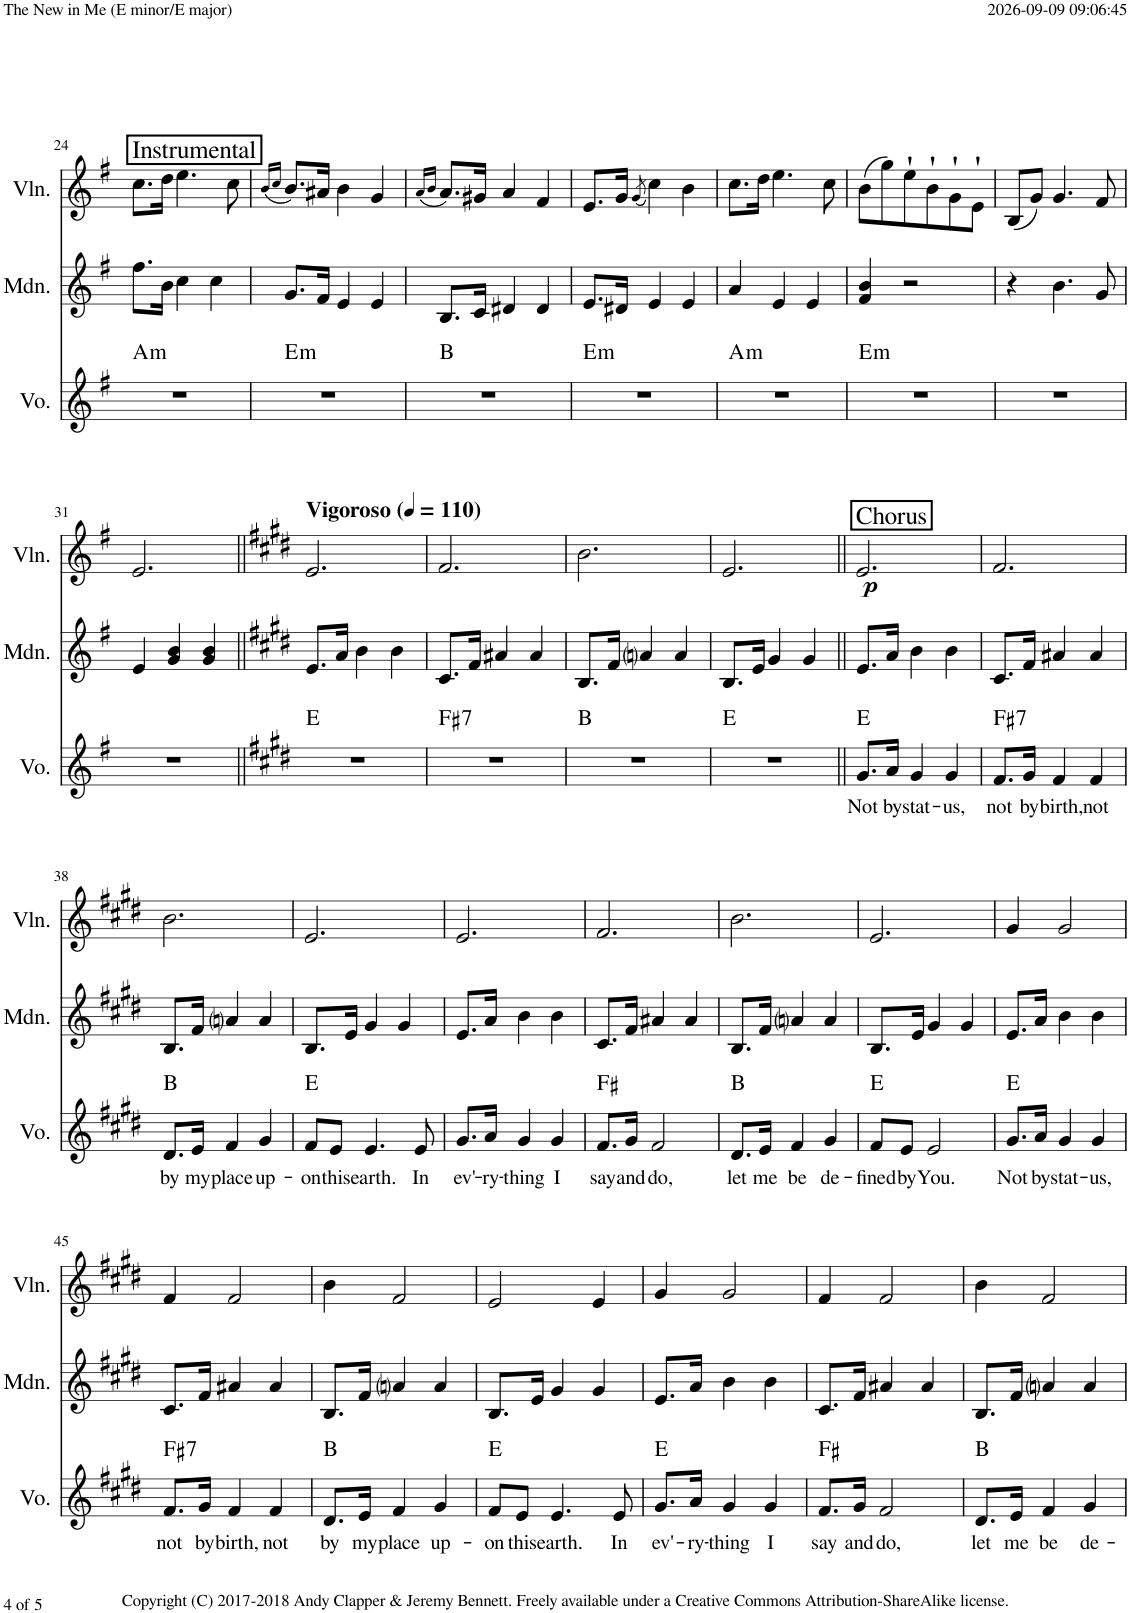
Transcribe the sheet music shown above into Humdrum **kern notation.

**kern	**text	**harte	**kern	**kern	**dynam
*part3	*part3	*part3	*part2	*part1	*part1
*staff3	*staff3	*	*staff2	*staff1	*staff1
*I"Voice	*	*	*I"Mandolin	*I"Violin	*
*I'Vo.	*	*	*I'Mdn.	*I'Vln.	*
!!LO:PB:g=z
*clefG2	*	*	*clefG2	*clefG2	*
*k[f#]	*	*	*k[f#]	*k[f#]	*
*M3/4	*	*	*M3/4	*M3/4	*
=24	=24	=24	=24	=24	=24
!	!	!LO:H:kt=m	!	!LO:TX:a:t=Instrumental	!
2.r	.	A:min	8.ff#\L	8.cc\L	.
.	.	.	16b\Jk	16dd\Jk	.
.	.	.	4cc\	4.ee\	.
.	.	.	4cc\	.	.
.	.	.	.	8cc\	.
=25	=25	=25	=25	=25	=25
.	.	.	.	(16qb/LL	.
.	.	.	.	16qcc/JJ	.
!	!	!LO:H:kt=m	!	!	!
2.r	.	E:min	8.g/L	8.b/L)	.
.	.	.	16f#/Jk	16a#X/Jk	.
.	.	.	4e/	4b\	.
.	.	.	4e/	4g/	.
=26	=26	=26	=26	=26	=26
.	.	.	.	(16qa/LL	.
.	.	.	.	16qb/JJ	.
2.r	.	B:maj	8.B/L	8.a/L)	.
.	.	.	16c/Jk	16g#X/Jk	.
.	.	.	4d#X/	4a/	.
.	.	.	4d#/	4f#/	.
=27	=27	=27	=27	=27	=27
!	!	!LO:H:kt=m	!	!	!
2.r	.	E:min	8.e/L	8.e/L	.
.	.	.	16d#X/Jk	16g/Jk	.
.	.	.	.	(8qg/	.
.	.	.	4e/	4cc\)	.
.	.	.	4e/	4b\	.
=28	=28	=28	=28	=28	=28
!	!	!LO:H:kt=m	!	!	!
2.r	.	A:min	4a/	8.cc\L	.
.	.	.	.	16dd\Jk	.
.	.	.	4e/	4.ee\	.
.	.	.	4e/	.	.
.	.	.	.	8cc\	.
=29	=29	=29	=29	=29	=29
!	!	!LO:H:kt=m	!	!	!
2.r	.	E:min	4f#/ 4b/	(8b\L	.
.	.	.	.	8gg\)	.
.	.	.	2r	8ee`\	.
.	.	.	.	8b`\	.
.	.	.	.	8g`\	.
.	.	.	.	8e`\J	.
=30	=30	=30	=30	=30	=30
2.r	.	.	4r	(8B/L	.
.	.	.	.	8g/J)	.
.	.	.	4.b\	4.g/	.
.	.	.	8g/	8f#/	.
!!LO:LB:g=z
=31	=31	=31	=31	=31	=31
2.r	.	.	4e/	2.e/	.
.	.	.	4g/ 4b/	.	.
.	.	.	4g/ 4b/	.	.
=32||	=32||	=32||	=32||	=32||	=32||
*k[f#c#g#d#]	*	*	*k[f#c#g#d#]	*k[f#c#g#d#]	*
*	*	*	*	*MM110	*
!	!	!	!	!LO:TX:a:B:t=Vigoroso	!
2.r	.	E:maj	8.e/L	2.e/	.
.	.	.	16a/Jk	.	.
.	.	.	4b\	.	.
.	.	.	4b\	.	.
=33	=33	=33	=33	=33	=33
!	!	!LO:H:kt=7	!	!	!
2.r	.	F#:7	8.c#/L	2.f#/	.
.	.	.	16f#/Jk	.	.
.	.	.	4a#X/	.	.
.	.	.	4a#/	.	.
=34	=34	=34	=34	=34	=34
2.r	.	B:maj	8.B/L	2.b\	.
.	.	.	16f#/Jk	.	.
.	.	.	4ani/	.	.
.	.	.	4a/	.	.
=35	=35	=35	=35	=35	=35
2.r	.	E:maj	8.B/L	2.e/	.
.	.	.	16e/Jk	.	.
.	.	.	4g#/	.	.
.	.	.	4g#/	.	.
=36||	=36||	=36||	=36||	=36||	=36||
!	!	!	!	!LO:TX:a:t=Chorus	!
!	!LO:LY:b	!	!	!	!LO:DY:b
8.g#/L	Not	E:maj	8.e/L	2.e/	p
!	!LO:LY:b	!	!	!	!
16a/Jk	by	.	16a/Jk	.	.
!	!LO:LY:b	!	!	!	!
4g#/	stat-	.	4b\	.	.
!	!LO:LY:b	!	!	!	!
4g#/	-us,	.	4b\	.	.
=37	=37	=37	=37	=37	=37
!	!LO:LY:b	!LO:H:kt=7	!	!	!
8.f#/L	not	F#:7	8.c#/L	2.f#/	.
!	!LO:LY:b	!	!	!	!
16g#/Jk	by	.	16f#/Jk	.	.
!	!LO:LY:b	!	!	!	!
4f#/	birth,	.	4a#X/	.	.
!	!LO:LY:b	!	!	!	!
4f#/	not	.	4a#/	.	.
!!LO:LB:g=z
=38	=38	=38	=38	=38	=38
!	!LO:LY:b	!	!	!	!
8.d#/L	by	B:maj	8.B/L	2.b\	.
!	!LO:LY:b	!	!	!	!
16e/Jk	my	.	16f#/Jk	.	.
!	!LO:LY:b	!	!	!	!
4f#/	place	.	4ani/	.	.
!	!LO:LY:b	!	!	!	!
4g#/	up-	.	4a/	.	.
=39	=39	=39	=39	=39	=39
!	!LO:LY:b	!	!	!	!
8f#/L	-on	E:maj	8.B/L	2.e/	.
!	!LO:LY:b	!	!	!	!
8e/J	this	.	.	.	.
.	.	.	16e/Jk	.	.
!	!LO:LY:b	!	!	!	!
4.e/	earth.	.	4g#/	.	.
.	.	.	4g#/	.	.
!	!LO:LY:b	!	!	!	!
8e/	In	.	.	.	.
=40	=40	=40	=40	=40	=40
!	!LO:LY:b	!	!	!	!
8.g#/L	ev'-	.	8.e/L	2.e/	.
!	!LO:LY:b	!	!	!	!
16a/Jk	-ry-	.	16a/Jk	.	.
!	!LO:LY:b	!	!	!	!
4g#/	-thing	.	4b\	.	.
!	!LO:LY:b	!	!	!	!
4g#/	I	.	4b\	.	.
=41	=41	=41	=41	=41	=41
!	!LO:LY:b	!	!	!	!
8.f#/L	say	F#:maj	8.c#/L	2.f#/	.
!	!LO:LY:b	!	!	!	!
16g#/Jk	and	.	16f#/Jk	.	.
!	!LO:LY:b	!	!	!	!
2f#/	do,	.	4a#X/	.	.
.	.	.	4a#/	.	.
=42	=42	=42	=42	=42	=42
!	!LO:LY:b	!	!	!	!
8.d#/L	let	B:maj	8.B/L	2.b\	.
!	!LO:LY:b	!	!	!	!
16e/Jk	me	.	16f#/Jk	.	.
!	!LO:LY:b	!	!	!	!
4f#/	be	.	4ani/	.	.
!	!LO:LY:b	!	!	!	!
4g#/	de-	.	4a/	.	.
=43	=43	=43	=43	=43	=43
!	!LO:LY:b	!	!	!	!
8f#/L	-fined	E:maj	8.B/L	2.e/	.
!	!LO:LY:b	!	!	!	!
8e/J	by	.	.	.	.
.	.	.	16e/Jk	.	.
!	!LO:LY:b	!	!	!	!
2e/	You.	.	4g#/	.	.
.	.	.	4g#/	.	.
=44	=44	=44	=44	=44	=44
!	!LO:LY:b	!	!	!	!
8.g#/L	Not	E:maj	8.e/L	4g#/	.
!	!LO:LY:b	!	!	!	!
16a/Jk	by	.	16a/Jk	.	.
!	!LO:LY:b	!	!	!	!
4g#/	stat-	.	4b\	2g#/	.
!	!LO:LY:b	!	!	!	!
4g#/	-us,	.	4b\	.	.
!!LO:LB:g=z
=45	=45	=45	=45	=45	=45
!	!LO:LY:b	!LO:H:kt=7	!	!	!
8.f#/L	not	F#:7	8.c#/L	4f#/	.
!	!LO:LY:b	!	!	!	!
16g#/Jk	by	.	16f#/Jk	.	.
!	!LO:LY:b	!	!	!	!
4f#/	birth,	.	4a#X/	2f#/	.
!	!LO:LY:b	!	!	!	!
4f#/	not	.	4a#/	.	.
=46	=46	=46	=46	=46	=46
!	!LO:LY:b	!	!	!	!
8.d#/L	by	B:maj	8.B/L	4b\	.
!	!LO:LY:b	!	!	!	!
16e/Jk	my	.	16f#/Jk	.	.
!	!LO:LY:b	!	!	!	!
4f#/	place	.	4ani/	2f#/	.
!	!LO:LY:b	!	!	!	!
4g#/	up-	.	4a/	.	.
=47	=47	=47	=47	=47	=47
!	!LO:LY:b	!	!	!	!
8f#/L	-on	E:maj	8.B/L	2e/	.
!	!LO:LY:b	!	!	!	!
8e/J	this	.	.	.	.
.	.	.	16e/Jk	.	.
!	!LO:LY:b	!	!	!	!
4.e/	earth.	.	4g#/	.	.
.	.	.	4g#/	4e/	.
!	!LO:LY:b	!	!	!	!
8e/	In	.	.	.	.
=48	=48	=48	=48	=48	=48
!	!LO:LY:b	!	!	!	!
8.g#/L	ev'-	E:maj	8.e/L	4g#/	.
!	!LO:LY:b	!	!	!	!
16a/Jk	-ry-	.	16a/Jk	.	.
!	!LO:LY:b	!	!	!	!
4g#/	-thing	.	4b\	2g#/	.
!	!LO:LY:b	!	!	!	!
4g#/	I	.	4b\	.	.
=49	=49	=49	=49	=49	=49
!	!LO:LY:b	!	!	!	!
8.f#/L	say	F#:maj	8.c#/L	4f#/	.
!	!LO:LY:b	!	!	!	!
16g#/Jk	and	.	16f#/Jk	.	.
!	!LO:LY:b	!	!	!	!
2f#/	do,	.	4a#X/	2f#/	.
.	.	.	4a#/	.	.
=50	=50	=50	=50	=50	=50
!	!LO:LY:b	!	!	!	!
8.d#/L	let	B:maj	8.B/L	4b\	.
!	!LO:LY:b	!	!	!	!
16e/Jk	me	.	16f#/Jk	.	.
!	!LO:LY:b	!	!	!	!
4f#/	be	.	4ani/	2f#/	.
!	!LO:LY:b	!	!	!	!
4g#/	de-	.	4a/	.	.
=	=	=	=	=	=
*-	*-	*-	*-	*-	*-
